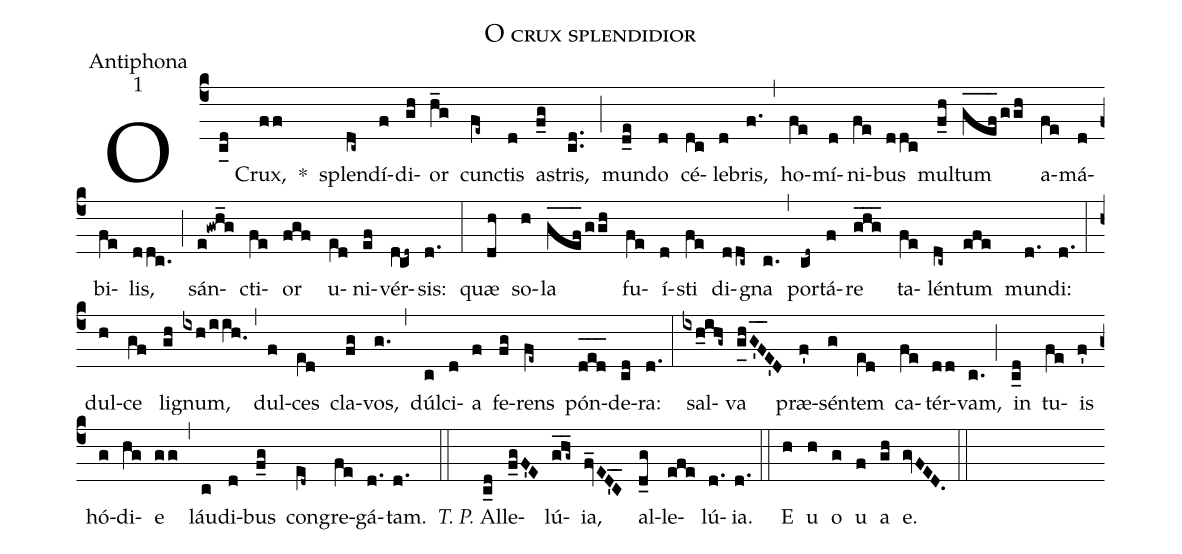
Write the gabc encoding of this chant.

name:O crux splendidior;
office-part:Antiphona;
mode:1;
%%
(c4) O(c_[ll:1]d) Crux,(ff) *() splen(dc~)dí(f)di(gh)or(h_g) cun(fe~)ctis(d) a(f_g)stris,(cd..) (;) mun(d_e)do(d) cé(dc)le(d)bris,(f.) (,) ho(fe)mí(d)ni(fe)bus(ddc) mul(f_h)tum(g_[oh:h]e_[oh:h]f_[oh:h]ggh) a(fe)má(d)bi(fe)lis,(ddc.) (;) sán(e!gwh_g)cti(fe)or(fgf) u(e[ll:1]d)ni(ef)vér(dV!cd~)sis:(d.) (:) quæ(dh) so(h)la(g_[oh:h]e_[oh:h]f_[oh:h]ggh) fu(fe)í(d)sti(fe) di(ddc~)gna(c.) (,) por(cd~)tá(f)re(ghg___) ta(fe)lén(dc~)tum(efe) mun(d.)di:(d.) (:) dul(h)ce(gf) li(gh)gnum,(ixh/iih.0) (,) dul(f)ces(e[ll:1]d) cla(fg)vos,(g.) (,) dúl(c)ci(d)a(f) fe(fg)rens(fe~) pón(d_[oh:h]e_[oh:h]d_[oh:h])de(cd)ra:(d.) (:) sal(ixh_0!i!@hg~)va(g_[uh:l]hG'_[oh:h]F_[oh:h]E'D) præ(f')sén(g)tem(e[ll:1]d) ca(fe)tér(dd)vam,(c.) (;) in(c_[ll:0]d) tu(fe)is(f') hó(g)di(hg)e(gg) (,) láu(c)di(d)bus(f_g) con(e[ll:1]d~)gre(fe)gá(d.)tam.(d.) (::) <i>T. P.</i> Al(c_[ll:0]d)le(f_gF'E)lú(g_h_g~){ia},(fv_ED'_5C_) al(d_g)le(efe)lú(d.){ia}.(d.) (::) <eu>E(h) u(h) o(g) u(f) a(gh) e.</eu>(gvFED.) (::)
